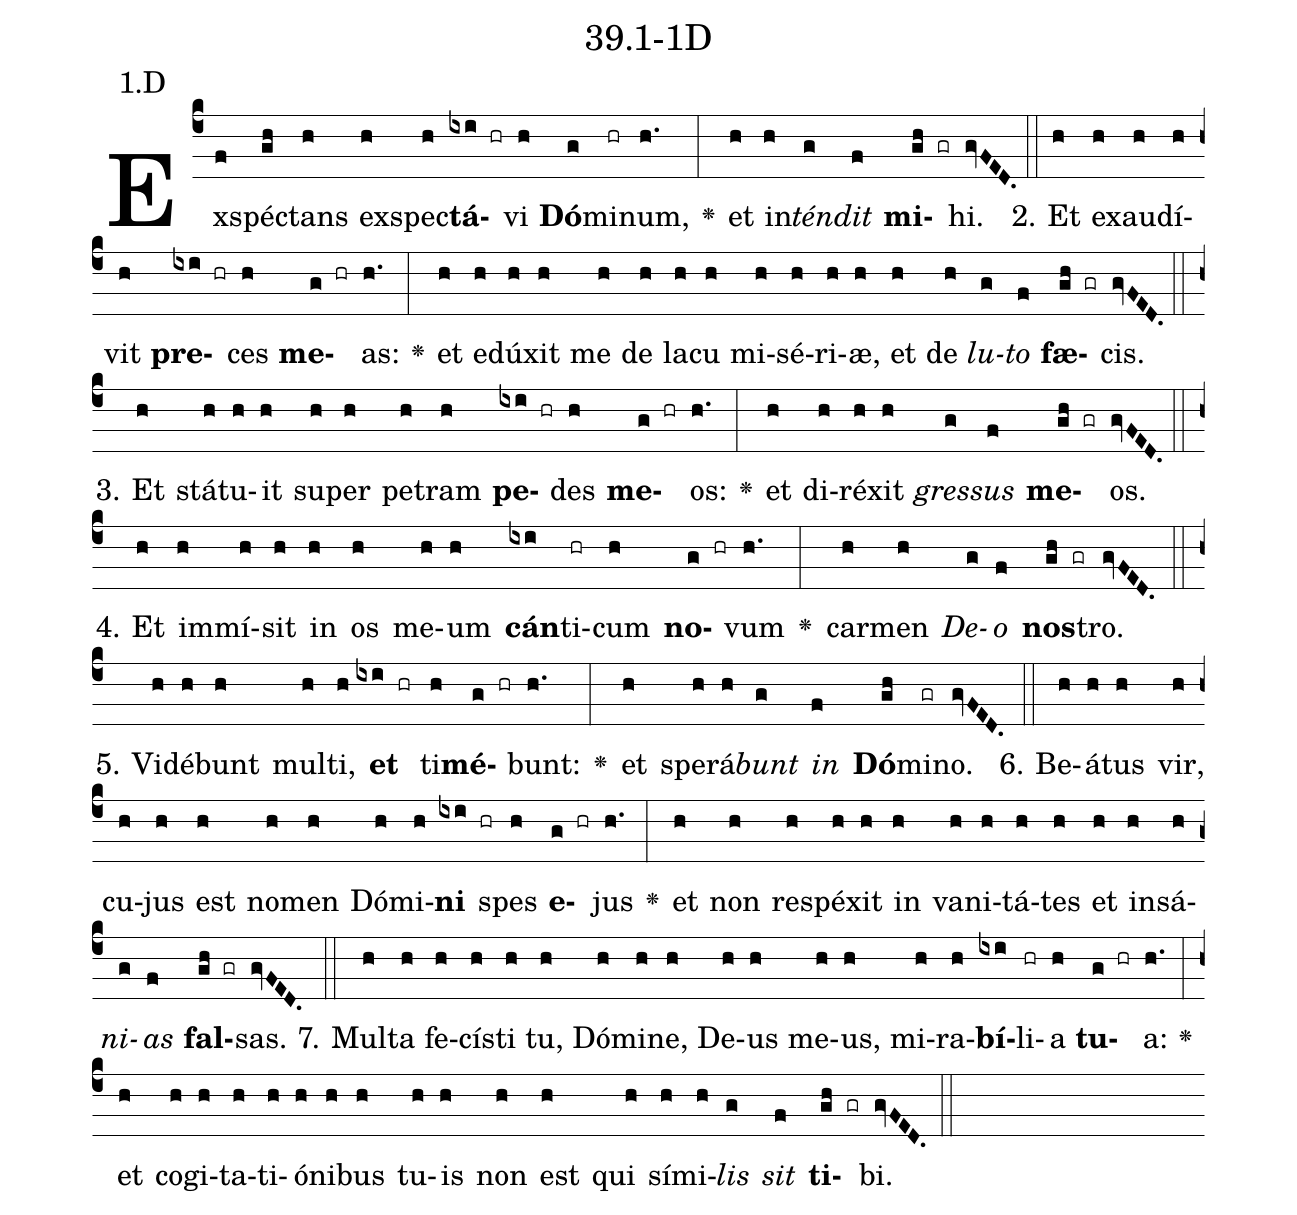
name: 39.1-1D;
annotation: 1.D;
%%
(c4)Ex(f)spéc(gh)tans(h) ex(h)spec(h)<b>tá</b>(ixi hr)vi(h) <b>Dó</b>(g)mi(hr)num,(h.) <v>\greheightstar</v>(:) et(h) in(h)<i>tén</i>(g)<i>dit</i>(f) <b>mi</b>(gh gr)hi.(gvFED.) (::)
2. Et(h) ex(h)au(h)dí(h)vit(h) <b>pre</b>(ixi hr)ces(h) <b>me</b>(g hr)as:(h.) <v>\greheightstar</v>(:) et(h) e(h)dú(h)xit(h) me(h) de(h) la(h)cu(h) mi(h)sé(h)ri(h)æ,(h) et(h) de(h) <i>lu</i>(g)<i>to</i>(f) <b>fæ</b>(gh gr)cis.(gvFED.) (::)
3. Et(h) stá(h)tu(h)it(h) su(h)per(h) pe(h)tram(h) <b>pe</b>(ixi hr)des(h) <b>me</b>(g hr)os:(h.) <v>\greheightstar</v>(:) et(h) di(h)ré(h)xit(h) <i>gres</i>(g)<i>sus</i>(f) <b>me</b>(gh gr)os.(gvFED.) (::)
4. Et(h) im(h)mí(h)sit(h) in(h) os(h) me(h)um(h) <b>cán</b>(ixi)ti(hr)cum(h) <b>no</b>(g hr)vum(h.) <v>\greheightstar</v>(:) car(h)men(h) <i>De</i>(g)<i>o</i>(f) <b>nos</b>(gh gr)tro.(gvFED.) (::)
5. Vi(h)dé(h)bunt(h) mul(h)ti,(h) <b>et</b>(ixi hr) ti(h)<b>mé</b>(g hr)bunt:(h.) <v>\greheightstar</v>(:) et(h) spe(h)rá(h)<i>bunt</i>(g) <i>in</i>(f) <b>Dó</b>(gh)mi(gr)no.(gvFED.) (::)
6. Be(h)á(h)tus(h) vir,(h) cu(h)jus(h) est(h) no(h)men(h) Dó(h)mi(h)<b>ni</b>(ixi hr) spes(h) <b>e</b>(g hr)jus(h.) <v>\greheightstar</v>(:) et(h) non(h) re(h)spé(h)xit(h) in(h) va(h)ni(h)tá(h)tes(h) et(h) in(h)sá(h)<i>ni</i>(g)<i>as</i>(f) <b>fal</b>(gh gr)sas.(gvFED.) (::)
7. Mul(h)ta(h) fe(h)cís(h)ti(h) tu,(h) Dó(h)mi(h)ne,(h) De(h)us(h) me(h)us,(h) mi(h)ra(h)<b>bí</b>(ixi)li(hr)a(h) <b>tu</b>(g hr)a:(h.) <v>\greheightstar</v>(:) et(h) co(h)gi(h)ta(h)ti(h)ó(h)ni(h)bus(h) tu(h)is(h) non(h) est(h) qui(h) sí(h)mi(h)<i>lis</i>(g) <i>sit</i>(f) <b>ti</b>(gh gr)bi.(gvFED.) (::)
